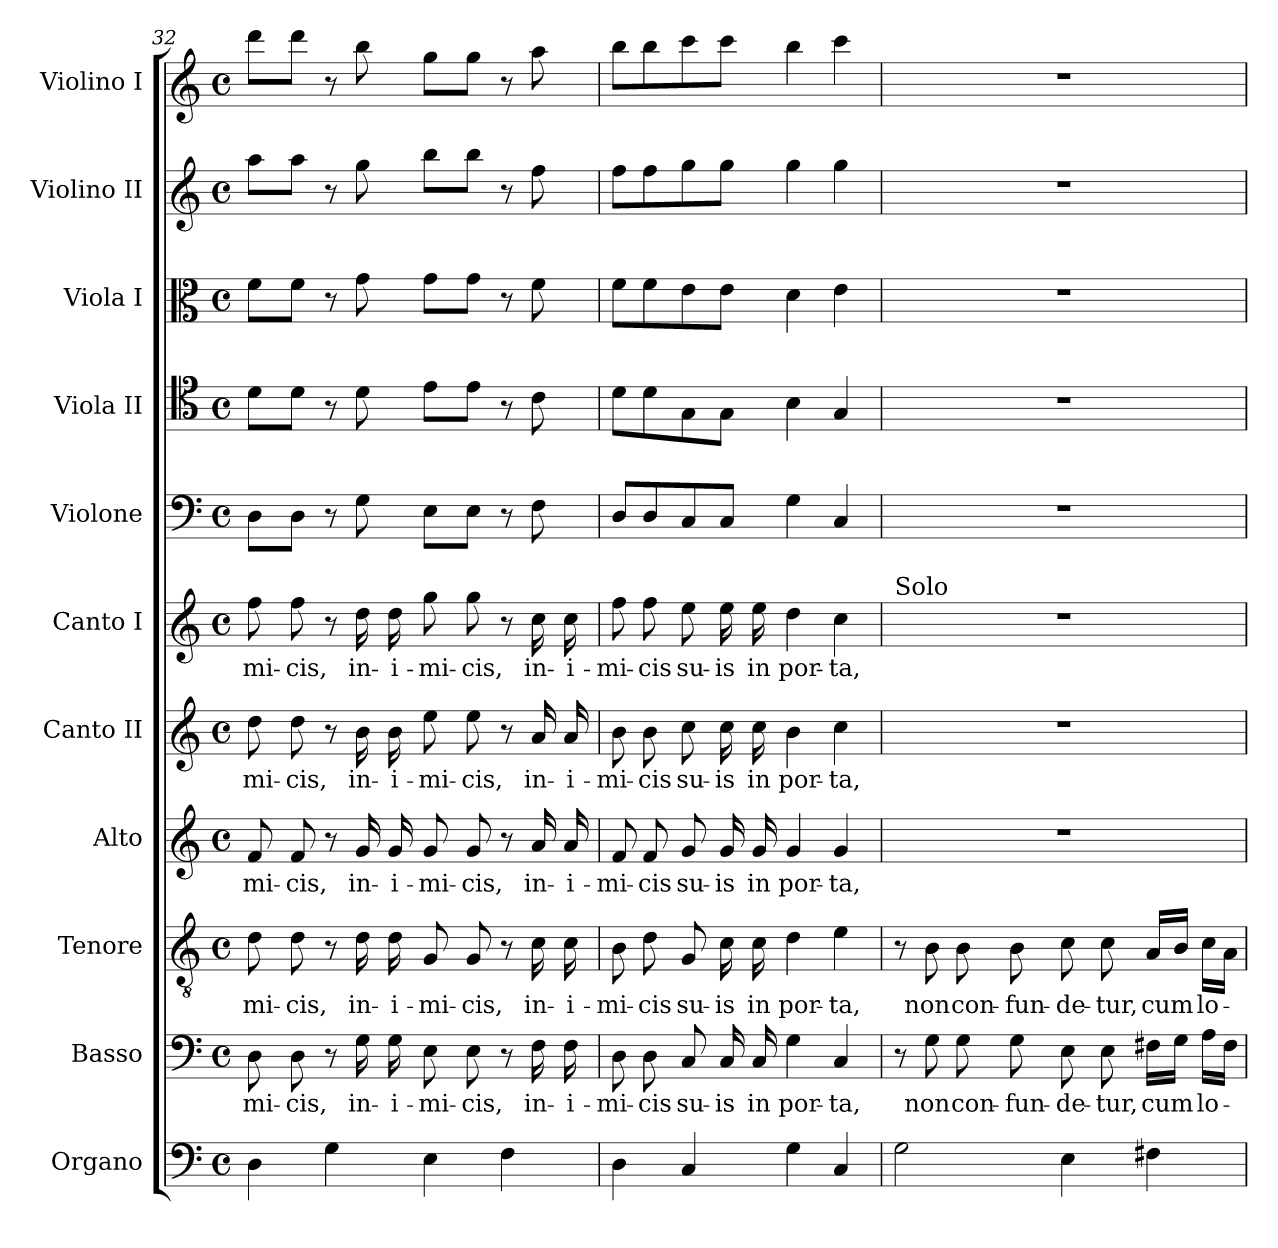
**kern	**kern	**text	**kern	**text	**kern	**text	**kern	**text	**kern	**text	**kern	**kern	**kern	**kern	**kern
*part11	*part10	*part10	*part9	*part9	*part8	*part8	*part7	*part7	*part6	*part6	*part5	*part4	*part3	*part2	*part1
*staff11	*staff10	*staff10	*staff9	*staff9	*staff8	*staff8	*staff7	*staff7	*staff6	*staff6	*staff5	*staff4	*staff3	*staff2	*staff1
*I"Organo	*I"Basso	*	*I"Tenore	*	*I"Alto	*	*I"Canto II	*	*I"Canto I	*	*I"Violone	*I"Viola II	*I"Viola I	*I"Violino II	*I"Violino I
*I'Org.	*I'B.	*	*I'T.	*	*I'A.	*	*I'C. II	*	*I'C. I	*	*I'Vne.	*I'Vla. II	*I'Vla. I	*I'Vl. II	*I'Vl. I
!!LO:LB:g=z
*clefF4	*clefF4	*	*clefGv2	*	*clefG2	*	*clefG2	*	*clefG2	*	*clefF4	*clefC4	*clefC3	*clefG2	*clefG2
*	*	*	*ITrd7c12	*	*	*	*	*	*	*	*	*	*	*	*
*k[]	*k[]	*	*k[]	*	*k[]	*	*k[]	*	*k[]	*	*k[]	*k[]	*k[]	*k[]	*k[]
*C:	*C:	*	*C:	*	*C:	*	*C:	*	*C:	*	*C:	*C:	*C:	*C:	*C:
*M4/4	*M4/4	*	*M4/4	*	*M4/4	*	*M4/4	*	*M4/4	*	*M4/4	*M4/4	*M4/4	*M4/4	*M4/4
*met(c)	*met(c)	*	*met(c)	*	*met(c)	*	*met(c)	*	*met(c)	*	*met(c)	*met(c)	*met(c)	*met(c)	*met(c)
=32	=32	=32	=32	=32	=32	=32	=32	=32	=32	=32	=32	=32	=32	=32	=32
!	!	!LO:LY:b:color=#000000	!	!	!	!	!	!	!	!	!	!	!	!	!
!	!	!	!	!LO:LY:b:color=#000000	!	!	!	!	!	!	!	!	!	!	!
!	!	!	!	!	!	!LO:LY:b:color=#000000	!	!	!	!	!	!	!	!	!
!	!	!	!	!	!	!	!	!LO:LY:b:color=#000000	!	!	!	!	!	!	!
!	!	!	!	!	!	!	!	!	!	!LO:LY:b:color=#000000	!	!	!	!	!
4Di\	8Di\	-mi-	8Di\	-mi-	8fi/	-mi-	8ddi\	-mi-	8ffi\	-mi-	8Di\L	8di\L	8fi\L	8aai\L	8dddi\L
!	!	!LO:LY:b:color=#000000	!	!	!	!	!	!	!	!	!	!	!	!	!
!	!	!	!	!LO:LY:b:color=#000000	!	!	!	!	!	!	!	!	!	!	!
!	!	!	!	!	!	!LO:LY:b:color=#000000	!	!	!	!	!	!	!	!	!
!	!	!	!	!	!	!	!	!LO:LY:b:color=#000000	!	!	!	!	!	!	!
!	!	!	!	!	!	!	!	!	!	!LO:LY:b:color=#000000	!	!	!	!	!
.	8Di\	-cis,	8Di\	-cis,	8fi/	-cis,	8ddi\	-cis,	8ffi\	-cis,	8Di\J	8di\J	8fi\J	8aai\J	8dddi\J
4Gi\	8r	.	8r	.	8r	.	8r	.	8r	.	8r	8r	8r	8r	8r
!	!	!LO:LY:b:color=#000000	!	!	!	!	!	!	!	!	!	!	!	!	!
!	!	!	!	!LO:LY:b:color=#000000	!	!	!	!	!	!	!	!	!	!	!
!	!	!	!	!	!	!LO:LY:b:color=#000000	!	!	!	!	!	!	!	!	!
!	!	!	!	!	!	!	!	!LO:LY:b:color=#000000	!	!	!	!	!	!	!
!	!	!	!	!	!	!	!	!	!	!LO:LY:b:color=#000000	!	!	!	!	!
.	16Gi\	in-	16Di\	in-	16gi/	in-	16bi\	in-	16ddi\	in-	8Gi\	8di\	8gi\	8ggi\	8bbi\
!	!	!LO:LY:b:color=#000000	!	!	!	!	!	!	!	!	!	!	!	!	!
!	!	!	!	!LO:LY:b:color=#000000	!	!	!	!	!	!	!	!	!	!	!
!	!	!	!	!	!	!LO:LY:b:color=#000000	!	!	!	!	!	!	!	!	!
!	!	!	!	!	!	!	!	!LO:LY:b:color=#000000	!	!	!	!	!	!	!
!	!	!	!	!	!	!	!	!	!	!LO:LY:b:color=#000000	!	!	!	!	!
.	16Gi\	-i-	16Di\	-i-	16gi/	-i-	16bi\	-i-	16ddi\	-i-	.	.	.	.	.
!	!	!LO:LY:b:color=#000000	!	!	!	!	!	!	!	!	!	!	!	!	!
!	!	!	!	!LO:LY:b:color=#000000	!	!	!	!	!	!	!	!	!	!	!
!	!	!	!	!	!	!LO:LY:b:color=#000000	!	!	!	!	!	!	!	!	!
!	!	!	!	!	!	!	!	!LO:LY:b:color=#000000	!	!	!	!	!	!	!
!	!	!	!	!	!	!	!	!	!	!LO:LY:b:color=#000000	!	!	!	!	!
4Ei\	8Ei\	-mi-	8GGi/	-mi-	8gi/	-mi-	8eei\	-mi-	8ggi\	-mi-	8Ei\L	8ei\L	8gi\L	8bbi\L	8ggi\L
!	!	!LO:LY:b:color=#000000	!	!	!	!	!	!	!	!	!	!	!	!	!
!	!	!	!	!LO:LY:b:color=#000000	!	!	!	!	!	!	!	!	!	!	!
!	!	!	!	!	!	!LO:LY:b:color=#000000	!	!	!	!	!	!	!	!	!
!	!	!	!	!	!	!	!	!LO:LY:b:color=#000000	!	!	!	!	!	!	!
!	!	!	!	!	!	!	!	!	!	!LO:LY:b:color=#000000	!	!	!	!	!
.	8Ei\	-cis,	8GGi/	-cis,	8gi/	-cis,	8eei\	-cis,	8ggi\	-cis,	8Ei\J	8ei\J	8gi\J	8bbi\J	8ggi\J
4Fi\	8r	.	8r	.	8r	.	8r	.	8r	.	8r	8r	8r	8r	8r
!	!	!LO:LY:b:color=#000000	!	!	!	!	!	!	!	!	!	!	!	!	!
!	!	!	!	!LO:LY:b:color=#000000	!	!	!	!	!	!	!	!	!	!	!
!	!	!	!	!	!	!LO:LY:b:color=#000000	!	!	!	!	!	!	!	!	!
!	!	!	!	!	!	!	!	!LO:LY:b:color=#000000	!	!	!	!	!	!	!
!	!	!	!	!	!	!	!	!	!	!LO:LY:b:color=#000000	!	!	!	!	!
.	16Fi\	in-	16Ci\	in-	16ai/	in-	16ai/	in-	16cci\	in-	8Fi\	8ci\	8fi\	8ffi\	8aai\
!	!	!LO:LY:b:color=#000000	!	!	!	!	!	!	!	!	!	!	!	!	!
!	!	!	!	!LO:LY:b:color=#000000	!	!	!	!	!	!	!	!	!	!	!
!	!	!	!	!	!	!LO:LY:b:color=#000000	!	!	!	!	!	!	!	!	!
!	!	!	!	!	!	!	!	!LO:LY:b:color=#000000	!	!	!	!	!	!	!
!	!	!	!	!	!	!	!	!	!	!LO:LY:b:color=#000000	!	!	!	!	!
.	16Fi\	-i-	16Ci\	-i-	16ai/	-i-	16ai/	-i-	16cci\	-i-	.	.	.	.	.
=33	=33	=33	=33	=33	=33	=33	=33	=33	=33	=33	=33	=33	=33	=33	=33
!	!	!LO:LY:b:color=#000000	!	!	!	!	!	!	!	!	!	!	!	!	!
!	!	!	!	!LO:LY:b:color=#000000	!	!	!	!	!	!	!	!	!	!	!
!	!	!	!	!	!	!LO:LY:b:color=#000000	!	!	!	!	!	!	!	!	!
!	!	!	!	!	!	!	!	!LO:LY:b:color=#000000	!	!	!	!	!	!	!
!	!	!	!	!	!	!	!	!	!	!LO:LY:b:color=#000000	!	!	!	!	!
4Di\	8Di\	-mi-	8BBi\	-mi-	8fi/	-mi-	8bi\	-mi-	8ffi\	-mi-	8Di/L	8di\L	8fi\L	8ffi\L	8bbi\L
!	!	!LO:LY:b:color=#000000	!	!	!	!	!	!	!	!	!	!	!	!	!
!	!	!	!	!LO:LY:b:color=#000000	!	!	!	!	!	!	!	!	!	!	!
!	!	!	!	!	!	!LO:LY:b:color=#000000	!	!	!	!	!	!	!	!	!
!	!	!	!	!	!	!	!	!LO:LY:b:color=#000000	!	!	!	!	!	!	!
!	!	!	!	!	!	!	!	!	!	!LO:LY:b:color=#000000	!	!	!	!	!
.	8Di\	-cis	8Di\	-cis	8fi/	-cis	8bi\	-cis	8ffi\	-cis	8Di/	8di\	8fi\	8ffi\	8bbi\
!	!	!LO:LY:b:color=#000000	!	!	!	!	!	!	!	!	!	!	!	!	!
!	!	!	!	!LO:LY:b:color=#000000	!	!	!	!	!	!	!	!	!	!	!
!	!	!	!	!	!	!LO:LY:b:color=#000000	!	!	!	!	!	!	!	!	!
!	!	!	!	!	!	!	!	!LO:LY:b:color=#000000	!	!	!	!	!	!	!
!	!	!	!	!	!	!	!	!	!	!LO:LY:b:color=#000000	!	!	!	!	!
4Ci/	8Ci/	su-	8GGi/	su-	8gi/	su-	8cci\	su-	8eei\	su-	8Ci/	8Gi\	8ei\	8ggi\	8ccci\
!	!	!LO:LY:b:color=#000000	!	!	!	!	!	!	!	!	!	!	!	!	!
!	!	!	!	!LO:LY:b:color=#000000	!	!	!	!	!	!	!	!	!	!	!
!	!	!	!	!	!	!LO:LY:b:color=#000000	!	!	!	!	!	!	!	!	!
!	!	!	!	!	!	!	!	!LO:LY:b:color=#000000	!	!	!	!	!	!	!
!	!	!	!	!	!	!	!	!	!	!LO:LY:b:color=#000000	!	!	!	!	!
.	16Ci/	-is	16Ci\	-is	16gi/	-is	16cci\	-is	16eei\	-is	8Ci/J	8Gi\J	8ei\J	8ggi\J	8ccci\J
!	!	!LO:LY:b:color=#000000	!	!	!	!	!	!	!	!	!	!	!	!	!
!	!	!	!	!LO:LY:b:color=#000000	!	!	!	!	!	!	!	!	!	!	!
!	!	!	!	!	!	!LO:LY:b:color=#000000	!	!	!	!	!	!	!	!	!
!	!	!	!	!	!	!	!	!LO:LY:b:color=#000000	!	!	!	!	!	!	!
!	!	!	!	!	!	!	!	!	!	!LO:LY:b:color=#000000	!	!	!	!	!
.	16Ci/	in	16Ci\	in	16gi/	in	16cci\	in	16eei\	in	.	.	.	.	.
!	!	!LO:LY:b:color=#000000	!	!	!	!	!	!	!	!	!	!	!	!	!
!	!	!	!	!LO:LY:b:color=#000000	!	!	!	!	!	!	!	!	!	!	!
!	!	!	!	!	!	!LO:LY:b:color=#000000	!	!	!	!	!	!	!	!	!
!	!	!	!	!	!	!	!	!LO:LY:b:color=#000000	!	!	!	!	!	!	!
!	!	!	!	!	!	!	!	!	!	!LO:LY:b:color=#000000	!	!	!	!	!
4Gi\	4Gi\	por-	4Di\	por-	4gi/	por-	4bi\	por-	4ddi\	por-	4Gi\	4Bi\	4di\	4ggi\	4bbi\
!	!	!LO:LY:b:color=#000000	!	!	!	!	!	!	!	!	!	!	!	!	!
!	!	!	!	!LO:LY:b:color=#000000	!	!	!	!	!	!	!	!	!	!	!
!	!	!	!	!	!	!LO:LY:b:color=#000000	!	!	!	!	!	!	!	!	!
!	!	!	!	!	!	!	!	!LO:LY:b:color=#000000	!	!	!	!	!	!	!
!	!	!	!	!	!	!	!	!	!	!LO:LY:b:color=#000000	!	!	!	!	!
4Ci/	4Ci/	-ta,	4Ei\	-ta,	4gi/	-ta,	4cci\	-ta,	4cci\	-ta,	4Ci/	4Gi/	4ei\	4ggi\	4ccci\
=34	=34	=34	=34	=34	=34	=34	=34	=34	=34	=34	=34	=34	=34	=34	=34
!	!	!	!	!	!	!	!	!	!LO:TX:a:t=Solo	!	!	!	!	!	!
2Gi\	8r	.	8r	.	1r	.	1r	.	1r	.	1r	1r	1r	1r	1r
!	!	!LO:LY:b:color=#000000	!	!	!	!	!	!	!	!	!	!	!	!	!
!	!	!	!	!LO:LY:b:color=#000000	!	!	!	!	!	!	!	!	!	!	!
.	8Gi\	non	8BBi\	non	.	.	.	.	.	.	.	.	.	.	.
!	!	!LO:LY:b:color=#000000	!	!	!	!	!	!	!	!	!	!	!	!	!
!	!	!	!	!LO:LY:b:color=#000000	!	!	!	!	!	!	!	!	!	!	!
.	8Gi\	con-	8BBi\	con-	.	.	.	.	.	.	.	.	.	.	.
!	!	!LO:LY:b:color=#000000	!	!	!	!	!	!	!	!	!	!	!	!	!
!	!	!	!	!LO:LY:b:color=#000000	!	!	!	!	!	!	!	!	!	!	!
.	8Gi\	-fun-	8BBi\	-fun-	.	.	.	.	.	.	.	.	.	.	.
!	!	!LO:LY:b:color=#000000	!	!	!	!	!	!	!	!	!	!	!	!	!
!	!	!	!	!LO:LY:b:color=#000000	!	!	!	!	!	!	!	!	!	!	!
4Ei\	8Ei\	-de-	8Ci\	-de-	.	.	.	.	.	.	.	.	.	.	.
!	!	!LO:LY:b:color=#000000	!	!	!	!	!	!	!	!	!	!	!	!	!
!	!	!	!	!LO:LY:b:color=#000000	!	!	!	!	!	!	!	!	!	!	!
.	8Ei\	-tur,	8Ci\	-tur,	.	.	.	.	.	.	.	.	.	.	.
!	!	!LO:LY:b:color=#000000	!	!	!	!	!	!	!	!	!	!	!	!	!
!	!	!	!	!LO:LY:b:color=#000000	!	!	!	!	!	!	!	!	!	!	!
4F#Xi\	16F#Xi\LL	cum	16AAi/LL	cum	.	.	.	.	.	.	.	.	.	.	.
.	16Gi\JJ	.	16BBi/JJ	.	.	.	.	.	.	.	.	.	.	.	.
!	!	!LO:LY:b:color=#000000	!	!	!	!	!	!	!	!	!	!	!	!	!
!	!	!	!	!LO:LY:b:color=#000000	!	!	!	!	!	!	!	!	!	!	!
.	16Ai\LL	lo-	16Ci\LL	lo-	.	.	.	.	.	.	.	.	.	.	.
.	16F#i\JJ	.	16AAi\JJ	.	.	.	.	.	.	.	.	.	.	.	.
=	=	=	=	=	=	=	=	=	=	=	=	=	=	=	=
*-	*-	*-	*-	*-	*-	*-	*-	*-	*-	*-	*-	*-	*-	*-	*-
